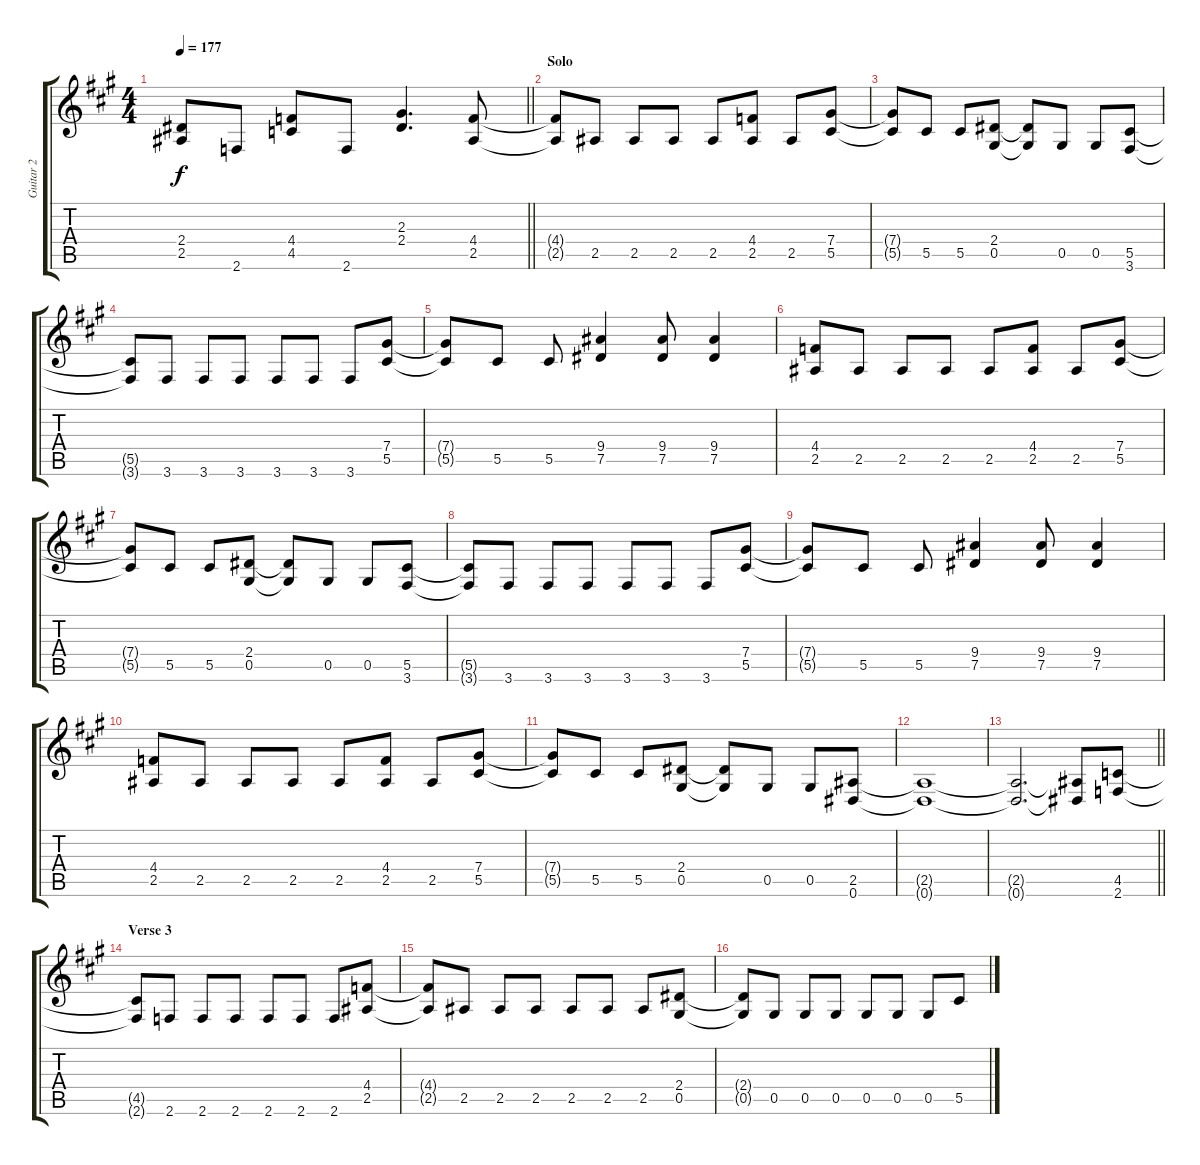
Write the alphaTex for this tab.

\track ("Guitar 2" "Guitar 2") {instrument distortionguitar}
\staff {score tabs}
\tuning (Eb4 Bb3 Gb3 Db3 Ab2 Eb2) {hide}
\ts (4 4)
\tempo 177
\clef g2
\barLineRight lightlight
\ks a
(2.4 2.5).8{dy f} 2.6.8 (4.4 4.5).8 2.6.8 (2.3 2.4).4{d} (4.4 2.5).8 |
\section ("" "Solo")
(4.4{t} 2.5{t}).8 2.5.8 2.5.8 2.5.8 2.5.8 (4.4 2.5).8 2.5.8 (7.4 5.5).8 |
(7.4{t} 5.5{t}).8 5.5.8 5.5.8 (2.4 0.5).8 (2.4{t} 0.5{t}).8 0.5.8 0.5.8 (5.5 3.6).8 |
(5.5{t} 3.6{t}).8 3.6.8 3.6.8 3.6.8 3.6.8 3.6.8 3.6.8 (7.4 5.5).8 |
(7.4{t} 5.5{t}).8 5.5.8 5.5.8 (9.4 7.5).4 (9.4 7.5).8 (9.4 7.5).4 |
(4.4 2.5).8 2.5.8 2.5.8 2.5.8 2.5.8 (4.4 2.5).8 2.5.8 (7.4 5.5).8 |
(7.4{t} 5.5{t}).8 5.5.8 5.5.8 (2.4 0.5).8 (2.4{t} 0.5{t}).8 0.5.8 0.5.8 (5.5 3.6).8 |
(5.5{t} 3.6{t}).8 3.6.8 3.6.8 3.6.8 3.6.8 3.6.8 3.6.8 (7.4 5.5).8 |
(7.4{t} 5.5{t}).8 5.5.8 5.5.8 (9.4 7.5).4 (9.4 7.5).8 (9.4 7.5).4 |
(4.4 2.5).8 2.5.8 2.5.8 2.5.8 2.5.8 (4.4 2.5).8 2.5.8 (7.4 5.5).8 |
(7.4{t} 5.5{t}).8 5.5.8 5.5.8 (2.4 0.5).8 (2.4{t} 0.5{t}).8 0.5.8 0.5.8 (2.5 0.6).8 |
(2.5{t} 0.6{t}).1 |
\barLineRight lightlight
(2.5{t} 0.6{t}).2{d} (2.5{t} 0.6{t}).8 (4.5 2.6).8 |
\section ("" "Verse 3")
(4.5{t} 2.6{t}).8 2.6.8 2.6.8 2.6.8 2.6.8 2.6.8 2.6.8 (4.4 2.5).8 |
(4.4{t} 2.5{t}).8 2.5.8 2.5.8 2.5.8 2.5.8 2.5.8 2.5.8 (2.4 0.5).8 |
(2.4{t} 0.5{t}).8 0.5.8 0.5.8 0.5.8 0.5.8 0.5.8 0.5.8 5.5.8
